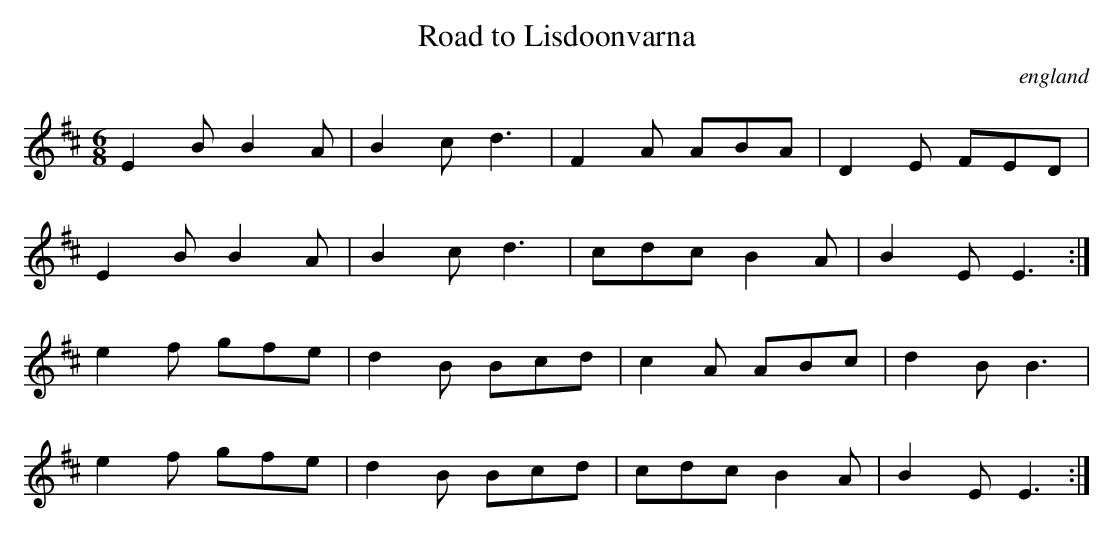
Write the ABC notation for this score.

X:1
T:Road to Lisdoonvarna
O:england
M:6/8
L:1/8
K:E Dorian
E2B B2A|B2c d3|F2A ABA|D2E FED|
E2B B2A|B2c d3|cdc B2A|B2E E3:|
e2f gfe|d2B Bcd|c2A ABc|d2B B3|
e2f gfe|d2B Bcd|cdc B2A|B2E E3:|
